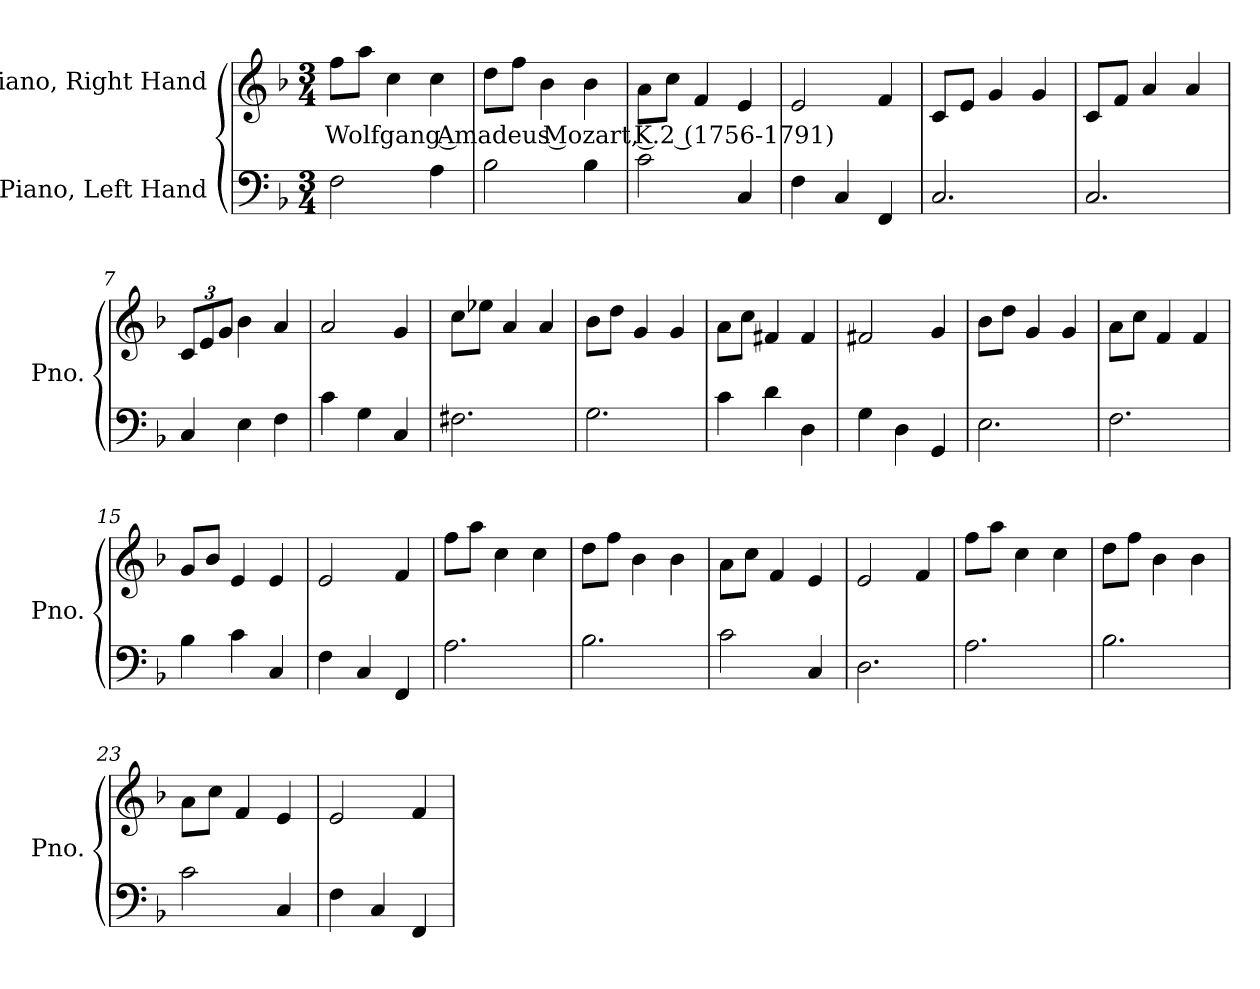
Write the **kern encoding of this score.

**kern	**kern	**text
*part2	*part1	*part1
*staff2	*staff1	*staff1
*I"Piano, Left Hand	*I"Piano, Right Hand	*
*I'Pno.	*I'Pno.	*
*clefF4	*clefG2	*
*k[b-]	*k[b-]	*
*M3/4	*M3/4	*
*MM100	*MM100	*
=1	=1	=1
!	!	!LO:LY:b
2F\	8ff\L	Wolfgang Amadeus Mozart, K.2 (1756-1791)
.	8aa\J	.
.	4cc\	.
4A\	4cc\	.
=2	=2	=2
2B-\	8dd\L	.
.	8ff\J	.
.	4b-\	.
4B-\	4b-\	.
=3	=3	=3
2c\	8a\L	.
.	8cc\J	.
.	4f/	.
4C/	4e/	.
!!LO:LB:g=z
=4	=4	=4
4F\	2e/	.
4C/	.	.
4FF/	4f/	.
=5	=5	=5
2.C/	8c/L	.
.	8e/J	.
.	4g/	.
.	4g/	.
=6	=6	=6
2.C/	8c/L	.
.	8f/J	.
.	4a/	.
.	4a/	.
=7	=7	=7
*	*Xbrackettup	*
4C/	12c/L	.
.	12e/	.
.	12g/J	.
4E\	4b-\	.
4F\	4a/	.
=8	=8	=8
4c\	2a/	.
4G\	.	.
4C/	4g/	.
=9	=9	=9
2.F#X\	8cc\L	.
.	8ee-X\J	.
.	4a/	.
.	4a/	.
=10	=10	=10
2.G\	8b-\L	.
.	8dd\J	.
.	4g/	.
.	4g/	.
=11	=11	=11
4c\	8a\L	.
.	8cc\J	.
4d\	4f#X/	.
4D\	4f#/	.
!!LO:LB:g=z
=12	=12	=12
4G\	2f#X/	.
4D\	.	.
4GG/	4g/	.
=13	=13	=13
2.E\	8b-\L	.
.	8dd\J	.
.	4g/	.
.	4g/	.
=14	=14	=14
2.F\	8a\L	.
.	8cc\J	.
.	4f/	.
.	4f/	.
=15	=15	=15
4B-\	8g/L	.
.	8b-/J	.
4c\	4e/	.
4C/	4e/	.
=16	=16	=16
4F\	2e/	.
4C/	.	.
4FF/	4f/	.
=17	=17	=17
2.A\	8ff\L	.
.	8aa\J	.
.	4cc\	.
.	4cc\	.
=18	=18	=18
2.B-\	8dd\L	.
.	8ff\J	.
.	4b-\	.
.	4b-\	.
=19	=19	=19
2c\	8a\L	.
.	8cc\J	.
.	4f/	.
4C/	4e/	.
=20	=20	=20
2.D\	2e/	.
.	4f/	.
!!LO:LB:g=z
=21	=21	=21
2.A\	8ff\L	.
.	8aa\J	.
.	4cc\	.
.	4cc\	.
=22	=22	=22
2.B-\	8dd\L	.
.	8ff\J	.
.	4b-\	.
.	4b-\	.
=23	=23	=23
2c\	8a\L	.
.	8cc\J	.
.	4f/	.
4C/	4e/	.
=24	=24	=24
4F\	2e/	.
4C/	.	.
4FF/	4f/	.
=	=	=
*-	*-	*-
